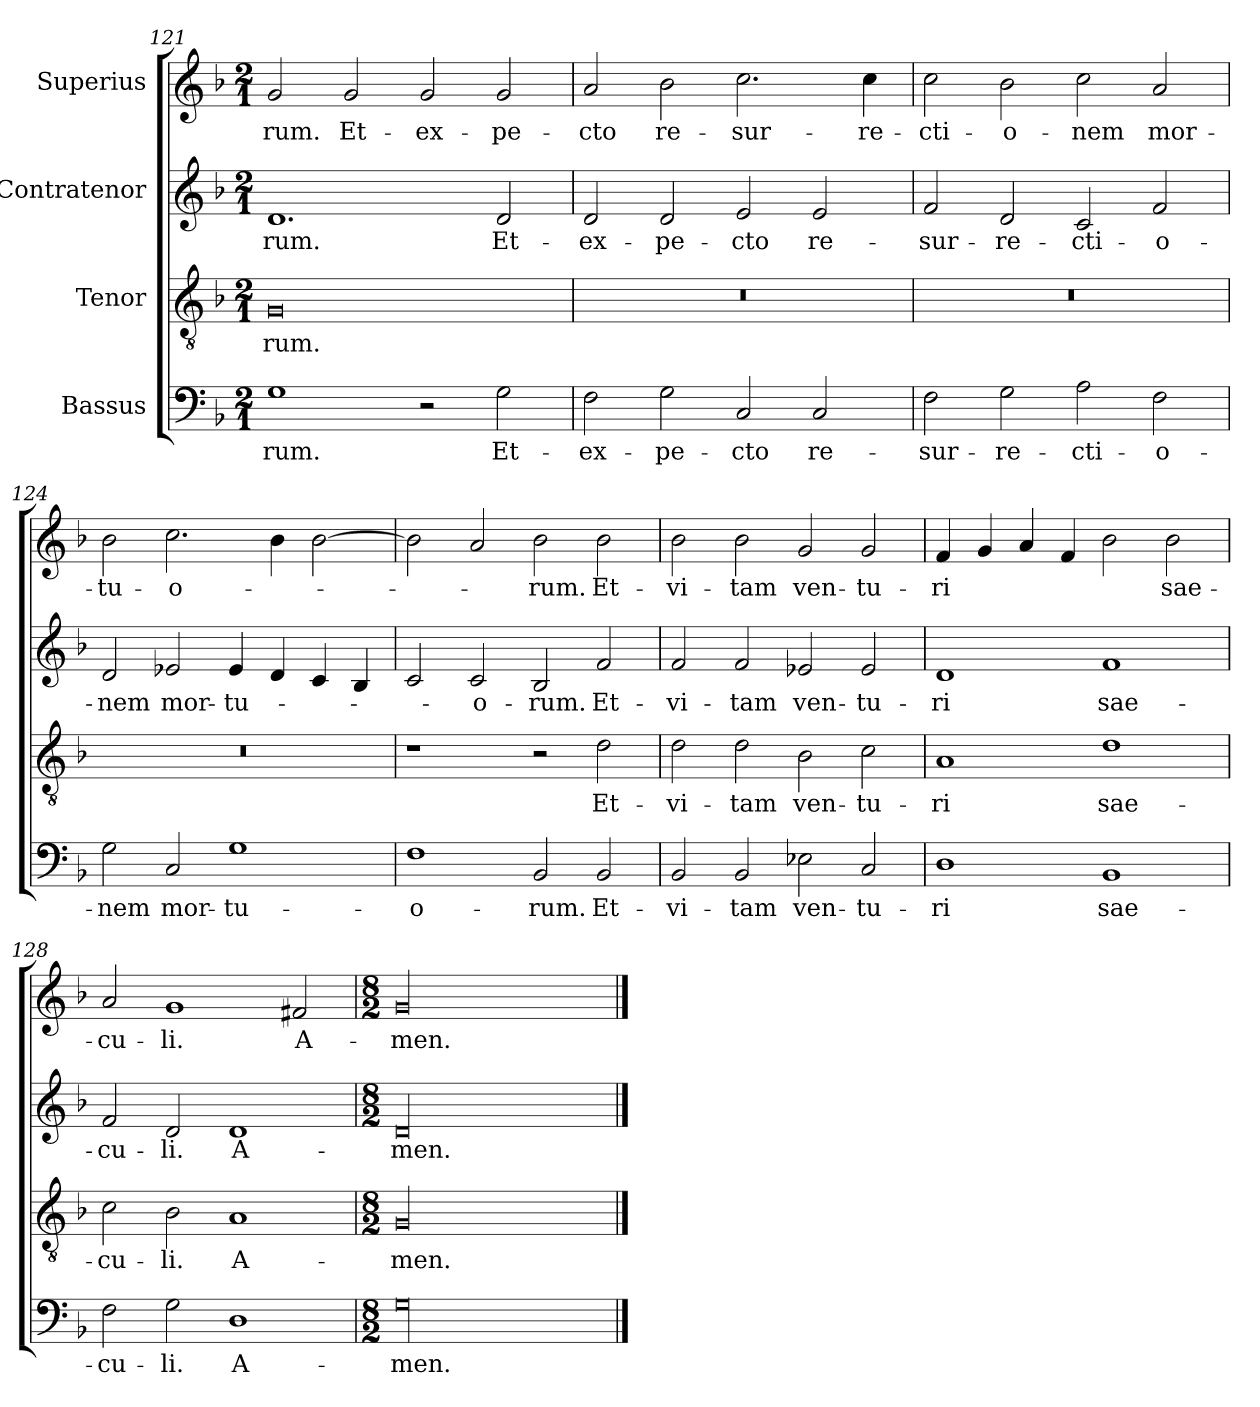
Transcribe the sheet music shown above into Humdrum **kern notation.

**kern	**text	**kern	**text	**kern	**text	**kern	**text
*part4	*part4	*part3	*part3	*part2	*part2	*part1	*part1
*staff4	*staff4	*staff3	*staff3	*staff2	*staff2	*staff1	*staff1
*I"Bassus	*	*I"Tenor	*	*I"Contratenor	*	*I"Superius	*
*clefF4	*	*clefGv2	*	*clefG2	*	*clefG2	*
*k[b-]	*	*k[b-]	*	*k[b-]	*	*k[b-]	*
*M2/1	*	*M2/1	*	*M2/1	*	*M2/1	*
=121	=121	=121	=121	=121	=121	=121	=121
1G\	-rum.	0G/	-rum.	1.d/	-rum.	2g/	-rum.
.	.	.	.	.	.	2g/	Et-
2r	.	.	.	.	.	2g/	ex-
2G\	Et-	.	.	2d/	Et-	2g/	-pe-
=122	=122	=122	=122	=122	=122	=122	=122
2F\	ex-	0r	.	2d/	ex-	2a/	-cto
2G\	-pe-	.	.	2d/	-pe-	2b-\	re-
2C/	-cto	.	.	2e/	-cto	2.cc\	-sur-
2C/	re-	.	.	2e/	re-	.	.
.	.	.	.	.	.	4cc\	-re-
=123	=123	=123	=123	=123	=123	=123	=123
2F\	-sur-	0r	.	2f/	-sur-	2cc\	-cti-
2G\	-re-	.	.	2d/	-re-	2b-\	-o-
2A\	-cti-	.	.	2c/	-cti-	2cc\	-nem
2F\	-o-	.	.	2f/	-o-	2a/	mor-
=124	=124	=124	=124	=124	=124	=124	=124
2G\	-nem	0r	.	2d/	-nem	2b-\	-tu-
2C/	mor-	.	.	2e-X/	mor-	2.cc\	-o-
1G\	-tu-	.	.	4e-/	-tu-	.	.
.	.	.	.	4d/	.	4b-\	.
.	.	.	.	4c/	.	[2b-\	.
.	.	.	.	4B-/	.	.	.
=125	=125	=125	=125	=125	=125	=125	=125
1F\	-o-	1r	.	2c/	.	2b-\]	.
.	.	.	.	2c/	-o-	2a/	.
2BB-/	-rum.	2r	.	2B-/	-rum.	2b-\	-rum.
2BB-/	Et-	2d\	Et-	2f/	Et-	2b-\	Et-
=126	=126	=126	=126	=126	=126	=126	=126
2BB-/	vi-	2d\	vi-	2f/	vi-	2b-\	vi-
2BB-/	-tam	2d\	-tam	2f/	-tam	2b-\	-tam
2E-X\	ven-	2B-\	ven-	2e-X/	ven-	2g/	ven-
2C/	-tu-	2c\	-tu-	2e-/	-tu-	2g/	-tu-
=127	=127	=127	=127	=127	=127	=127	=127
1D\	-ri	1A/	-ri	1d/	-ri	4f/	-ri
.	.	.	.	.	.	4g/	.
.	.	.	.	.	.	4a/	.
.	.	.	.	.	.	4f/	.
1BB-/	sae-	1d\	sae-	1f/	sae-	2b-\	.
.	.	.	.	.	.	2b-\	sae-
=128	=128	=128	=128	=128	=128	=128	=128
2F\	-cu-	2c\	-cu-	2f/	-cu-	2a/	-cu-
2G\	-li.	2B-\	-li.	2d/	-li.	1g/	-li.
1D\	A-	1A/	A-	1d/	A-	.	.
.	.	.	.	.	.	2f#X/	A-
=129	=129	=129	=129	=129	=129	=129	=129
*M8/2	*	*M8/2	*	*M8/2	*	*M8/2	*
00G\	-men.	00G/	-men.	00d/	-men.	00g/	-men.
==	==	==	==	==	==	==	==
*-	*-	*-	*-	*-	*-	*-	*-
